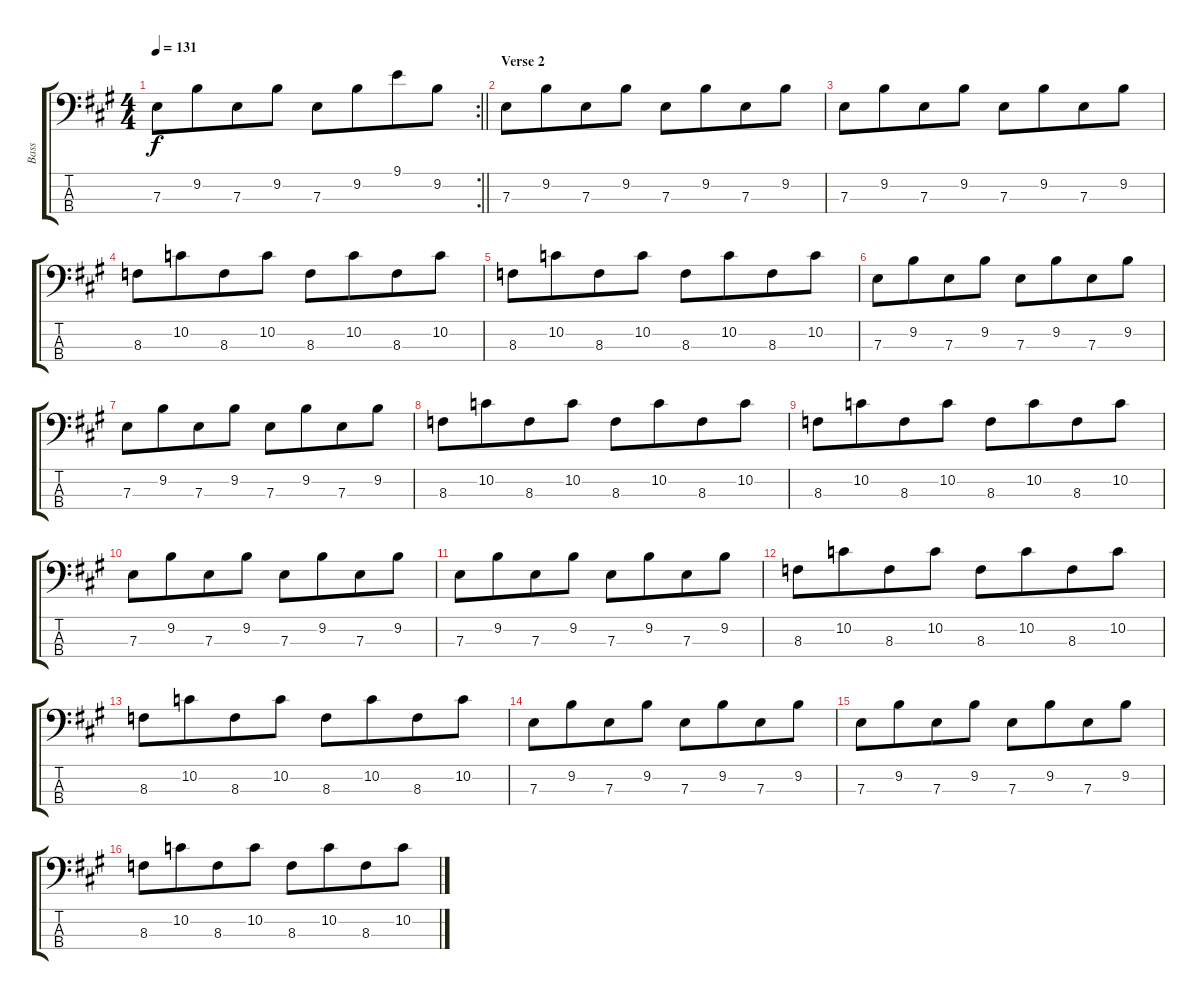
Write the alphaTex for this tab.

\track ("Bass" "Bass") {instrument electricbassfinger}
\staff {score tabs}
\tuning (G2 D2 A1 E1) {hide}
\rc 2
\ts (4 4)
\tempo 131
\clef f4
\barLineRight lightlight
\ks a
7.3.8{dy f} 9.2.8{beam merge} 7.3.8 9.2.8 7.3.8 9.2.8{beam merge} 9.1.8 9.2.8 |
\section ("" "Verse 2")
7.3.8 9.2.8{beam merge} 7.3.8 9.2.8 7.3.8 9.2.8{beam merge} 7.3.8 9.2.8 |
7.3.8 9.2.8{beam merge} 7.3.8 9.2.8 7.3.8 9.2.8{beam merge} 7.3.8 9.2.8 |
8.3.8 10.2.8{beam merge} 8.3.8 10.2.8 8.3.8 10.2.8{beam merge} 8.3.8 10.2.8 |
8.3.8 10.2.8{beam merge} 8.3.8 10.2.8 8.3.8 10.2.8{beam merge} 8.3.8 10.2.8 |
7.3.8 9.2.8{beam merge} 7.3.8 9.2.8 7.3.8 9.2.8{beam merge} 7.3.8 9.2.8 |
7.3.8 9.2.8{beam merge} 7.3.8 9.2.8 7.3.8 9.2.8{beam merge} 7.3.8 9.2.8 |
8.3.8 10.2.8{beam merge} 8.3.8 10.2.8 8.3.8 10.2.8{beam merge} 8.3.8 10.2.8 |
8.3.8 10.2.8{beam merge} 8.3.8 10.2.8 8.3.8 10.2.8{beam merge} 8.3.8 10.2.8 |
7.3.8 9.2.8{beam merge} 7.3.8 9.2.8 7.3.8 9.2.8{beam merge} 7.3.8 9.2.8 |
7.3.8 9.2.8{beam merge} 7.3.8 9.2.8 7.3.8 9.2.8{beam merge} 7.3.8 9.2.8 |
8.3.8 10.2.8{beam merge} 8.3.8 10.2.8 8.3.8 10.2.8{beam merge} 8.3.8 10.2.8 |
8.3.8 10.2.8{beam merge} 8.3.8 10.2.8 8.3.8 10.2.8{beam merge} 8.3.8 10.2.8 |
7.3.8 9.2.8{beam merge} 7.3.8 9.2.8 7.3.8 9.2.8{beam merge} 7.3.8 9.2.8 |
7.3.8 9.2.8{beam merge} 7.3.8 9.2.8 7.3.8 9.2.8{beam merge} 7.3.8 9.2.8 |
8.3.8 10.2.8{beam merge} 8.3.8 10.2.8 8.3.8 10.2.8{beam merge} 8.3.8 10.2.8
